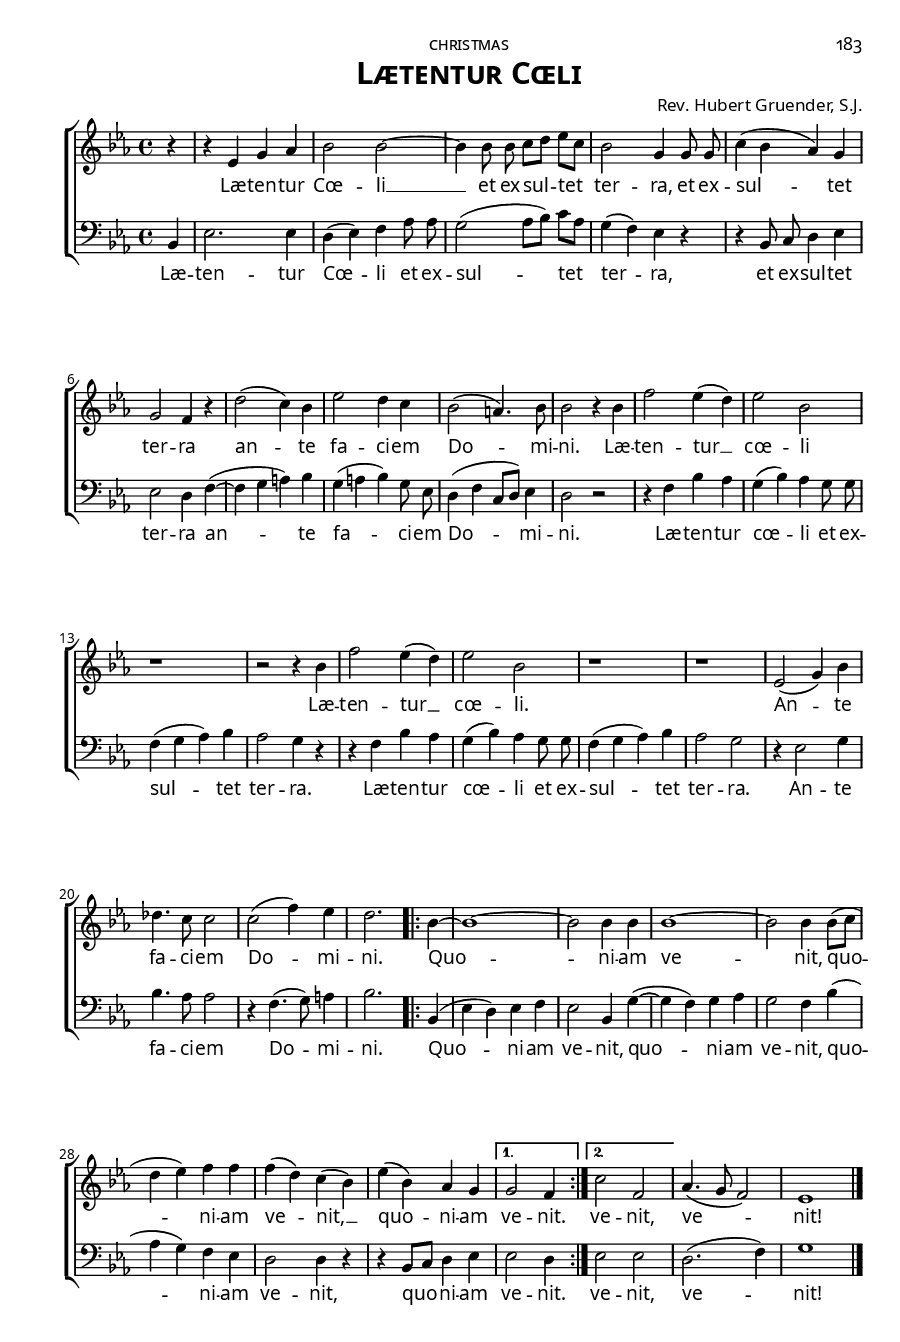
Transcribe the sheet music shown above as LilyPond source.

\include "util.ly"
\version "2.14.2"
#(set-global-staff-size 15) \paper{ #(define fonts (make-pango-font-tree "GoudyOlSt BT" "Garamond Premier Pro" "Garamond Premier Pro" (/ 15 20))) }
\header {
  title = \markup{\override #'(font-name . "Garamond Premier Pro Semibold"){ \abs-fontsize #15 \smallCapsOldStyle"Lætentur Cœli"}}
  composer = \markup\oldStyleNum"Rev. Hubert Gruender, S.J."
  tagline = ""
}
\paper {
  %print-all-headers = ##f
  paper-height = 9\in
  paper-width = 6\in
  indent = 0\in
  %system-system-spacing = #'((basic-distance . 10) (padding . 0))
  %system-system-spacing =
  %  #'((basic-distance . 0)
  %     (minimum-distance . 0)
  %     (padding . -0.35)
  %     (stretchability . 100))
  ragged-last-bottom = ##f
  ragged-bottom = ##f
  two-sided = ##t
  inner-margin = 0.5\in
  outer-margin = 0.25\in
  top-margin = 0.25\in
  bottom-margin = 0.25\in
  first-page-number = #183
  print-first-page-number = ##t
  headerLine = \markup{\override #'(font-name . "Garamond Premier Pro") \smallCapsOldStyle"christmas"}
  oddHeaderMarkup = \markup\fill-line{
     \override #'(font-name . "Garamond Premier Pro")\abs-fontsize #8.5
     \combine 
        \fill-line{"" \on-the-fly #print-page-number-check-first
        \oldStylePageNum""
        }
        \fill-line{\headerLine}
  }
  evenHeaderMarkup = \markup {
     \override #'(font-name . "Garamond Premier Pro")\abs-fontsize #8.5
     \combine
        \on-the-fly #print-page-number-check-first
        \oldStylePageNum""
        \fill-line{\headerLine}
  }
}
global = {
  \key ees \major
  \time 4/4
  \autoBeamOff
  \override DynamicLineSpanner #'staff-padding = #0.0
  \override DynamicLineSpanner #'Y-extent = #'(-1 . 1)
}

sopMusic = \relative c' {
  \oneVoice
  \partial 4 r4 |
  r4 ees g aes |
  bes2 bes~ |
  bes4 bes8 bes c[ d] ees[ c] |
  bes2 g4 g8 g |
  c4( bes aes) g |
  g2 f4 r |
  
  d'2( c4) bes |
  ees2 d4 c |
  bes2( a4.) bes8 |
  bes2 r4 bes |
  f'2 ees4( d) |
  ees2 bes |
  r1 |
  
  r2 r4 bes |
  f'2 ees4( d) |
  ees2 bes |
  r1 |
  r1 |
  ees,2( g4) bes |
  des4. c8 c2 |
  
  c2( f4) ees |
  \partial 2. d2. \repeat volta 2 {
    \partial 4 bes4~ |
    bes1~ |
    bes2 bes4 bes |
    bes1~ |
    bes2 bes4 bes8([ c] |
    d4 ees) f f |
    
    f( d) c4( bes) |
    ees( bes) aes g |
  }
  \alternative {
    {
      \partial 2. g2 f4 |
    }
    {
      c'2 f, |
    }
  }
  aes4.( g8 f2) |
  ees1 \bar "|."
  
}
sopWords = \lyricmode {
  Læ -- ten -- tur Cœ -- li __ et ex -- sul -- tet ter -- ra,
  et ex -- sul -- tet ter -- ra
  an -- te fa -- ci -- em Do -- mi -- ni.
  Læ -- ten -- tur __ cœ -- li
  
  Læ -- ten -- tur __ cœ -- li.
  An -- te fa -- ci -- em Do -- mi -- ni.
  Quo -- ni -- am ve -- nit,
  quo -- ni -- am ve -- nit, __
  quo -- ni -- am ve -- nit.
  
  ve -- nit, ve -- nit!
}

bassMusic = \relative c {
  \oneVoice
  \partial 4 bes4 |
  ees2. ees4 |
  d4( ees) f aes8 aes |
  g2( aes8[ bes]) c[ aes] |
  g4( f) ees r4 |
  r bes8 c d4 ees |
  ees2 d4 f(~ |
  
  f g a) bes |
  g( a bes) g8 ees |
  d4( f c8[ d]) ees4 |
  d2 r |
  r4 f bes aes |
  g( bes) aes g8 g |
  f4( g aes) bes |
  
  aes2 g4 r |
  r f bes aes |
  g( bes) aes g8 g |
  f4( g aes) bes |
  aes2 g |
  r4 ees2 g4 |
  bes4. aes8 aes2 |
  
  r4 f4.( g8) a4 |
  \partial 2. bes2. |
  \repeat volta 2 {
    \partial 4 bes,4( |
    ees4 d) ees f |
    ees2 bes4 g'4~(  |
    g f) g aes |
    g2 f4 bes( |
    aes g) f ees |
    
    d2 d4 r |
    r bes8[ c] d4 ees |    
  }
  \alternative {
    {
      \partial 2. ees2 d4
    }
    {
      ees2 ees
    }
  }
  d2.( f4) |
  g1 \bar "|."
}
bassWords = \lyricmode {
  Læ -- ten -- tur Cœ -- li et ex -- sul -- tet ter -- ra,
  et ex -- sul -- tet ter -- ra
  an -- te fa -- ci -- em Do -- mi -- ni.
  Læ -- ten -- tur cœ -- li et ex -- sul -- tet ter -- ra.
  
  Læ -- ten -- tur cœ -- li et ex -- sul -- tet ter -- ra.
  An -- te fa -- ci -- em Do -- mi -- ni.
  Quo -- ni -- am ve -- nit,
  quo -- ni -- am ve -- nit,
  quo -- ni -- am ve -- nit,
  quo -- ni -- am ve -- nit.
  
  ve -- nit, ve -- nit!
}

pianoRH = \relative c' {
  
}
pianoLH = \relative c' {
  
}

\score {
  <<
   \new ChoirStaff <<
    \new Staff = women <<
      \new Voice = "sopranos" { \global \sopMusic }
    >>
    \new Lyrics \with { alignBelowContext = #"women" } \lyricsto "sopranos" \sopWords
   \new Staff = men <<
      \clef bass
      \new Voice = "basses" { \global \bassMusic }
    >>
    %\new Lyrics \with { alignAboveContext = #"men" \override VerticalAxisGroup #'nonstaff-relatedstaff-spacing = #'((basic-distance . 1)) } \lyricsto "tenors" \tenorWords
    \new Lyrics \with { alignBelowContext = #"men" } \lyricsto "basses" \bassWords
  >>
%    \new PianoStaff << \new Staff { \new Voice { \pianoRH } } \new Staff { \clef "bass" \pianoLH } >>
  >>
  \layout {
    \context {
      \Score
      %\override SpacingSpanner #'base-shortest-duration = #(ly:make-moment 1 8)
      %\override SpacingSpanner #'common-shortest-duration = #(ly:make-moment 1 4)
    }
    \context {
      % Remove all empty staves
      % \Staff \RemoveEmptyStaves \override VerticalAxisGroup #'remove-first = ##t
    }
    \context {
      \Lyrics
      \override LyricText #'X-offset = #center-on-word
    }
  }
  \midi {
    \tempo 4 = 120
    \set Staff.midiInstrument = "flute"
  
    \context {
      \Voice
      \remove "Dynamic_performer"
    }
  }
}
